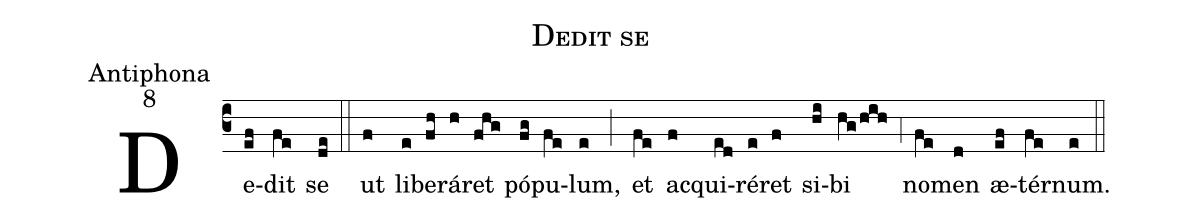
name:Dedit se;
office-part:Antiphona;
mode:8;
%%
(c3) De(ef)dit(fe) se(de) (::)
ut(f) li(e)be(fh)rá(h)ret(fhg) pó(fg)pu(fe)lum,(e) (;) et(fe) ac(f)qui(ed)ré(e)ret(f) si(hi)bi(hg/hih) (,4) no(fe)men(d) æ(ef)tér(fe)num.(e) (::)
